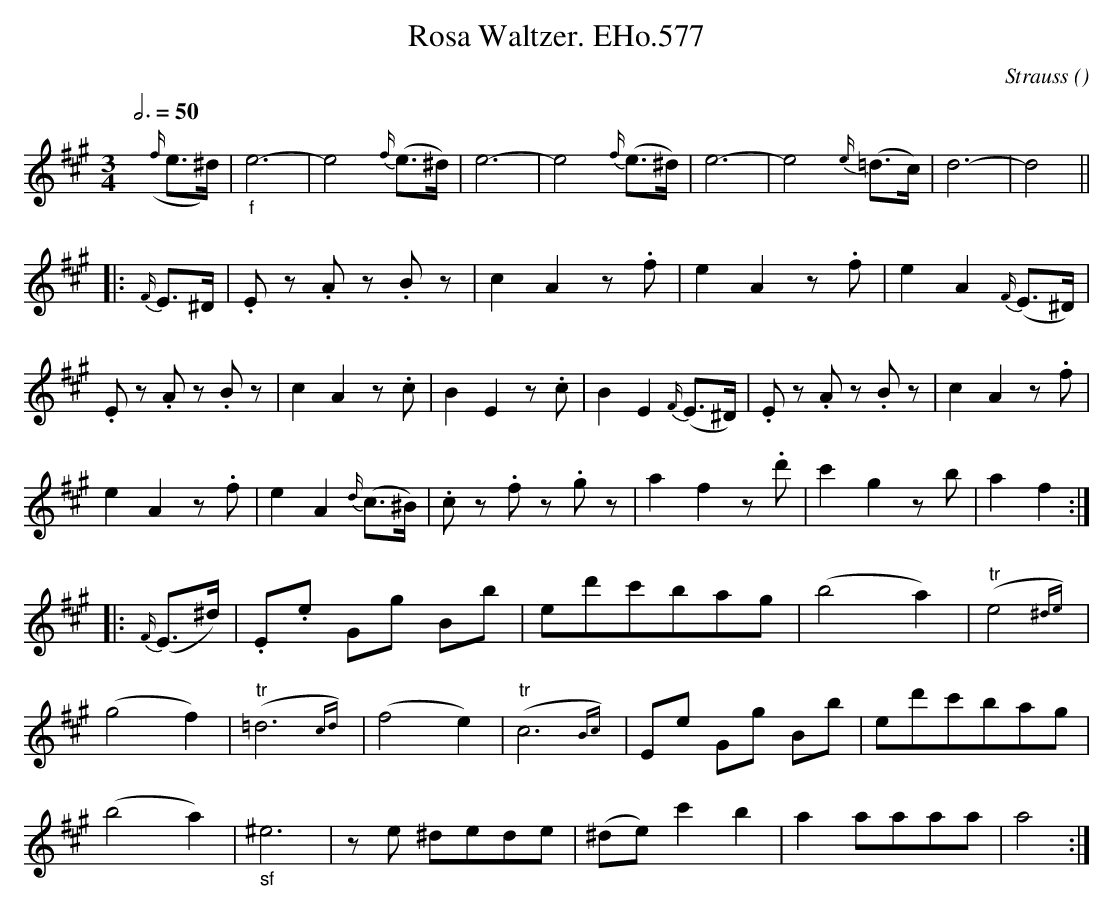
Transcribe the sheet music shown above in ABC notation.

X:1
T:Rosa Waltzer. EHo.577
M:3/4
L:1/8
Q:3/4=50
C:Strauss
O:
K:A
y({f/}e>^d) | "_f"e6- | e4{f/}(e>^d) | e6- | e4{f/}(e>^d) | e6- | e4{e/}(=d>c) | d6- | d4||
|: {F/}E>^D | .Ez .Az .Bz | c2A2z.f | e2A2z.f | e2A2{F/}(E>^D) |
.Ez .Az .Bz | c2A2z.c | B2E2z.c|  B2E2{F/}(E>^D) |.Ez .Az .Bz | c2A2z.f |
e2A2z.f | e2A2{d/}(c>^B) | .cz .fz .gz | a2f2z.d' | c'2g2zb | a2f2 :|
|: {F/}(E>^d) | .E.e Gg Bb | ed'c'bag | (b4a2) | "tr"(e4{^de}) |
(g4f2) | "tr"(=d6{cd}) | (f4e2) | "tr"(c6{Bc}) | Ee Gg Bb | ed'c'bag |
(b4a2) | "_sf"^e6 | ze ^dede | (^de) c'2b2 | a2aaaa | a4 :|
